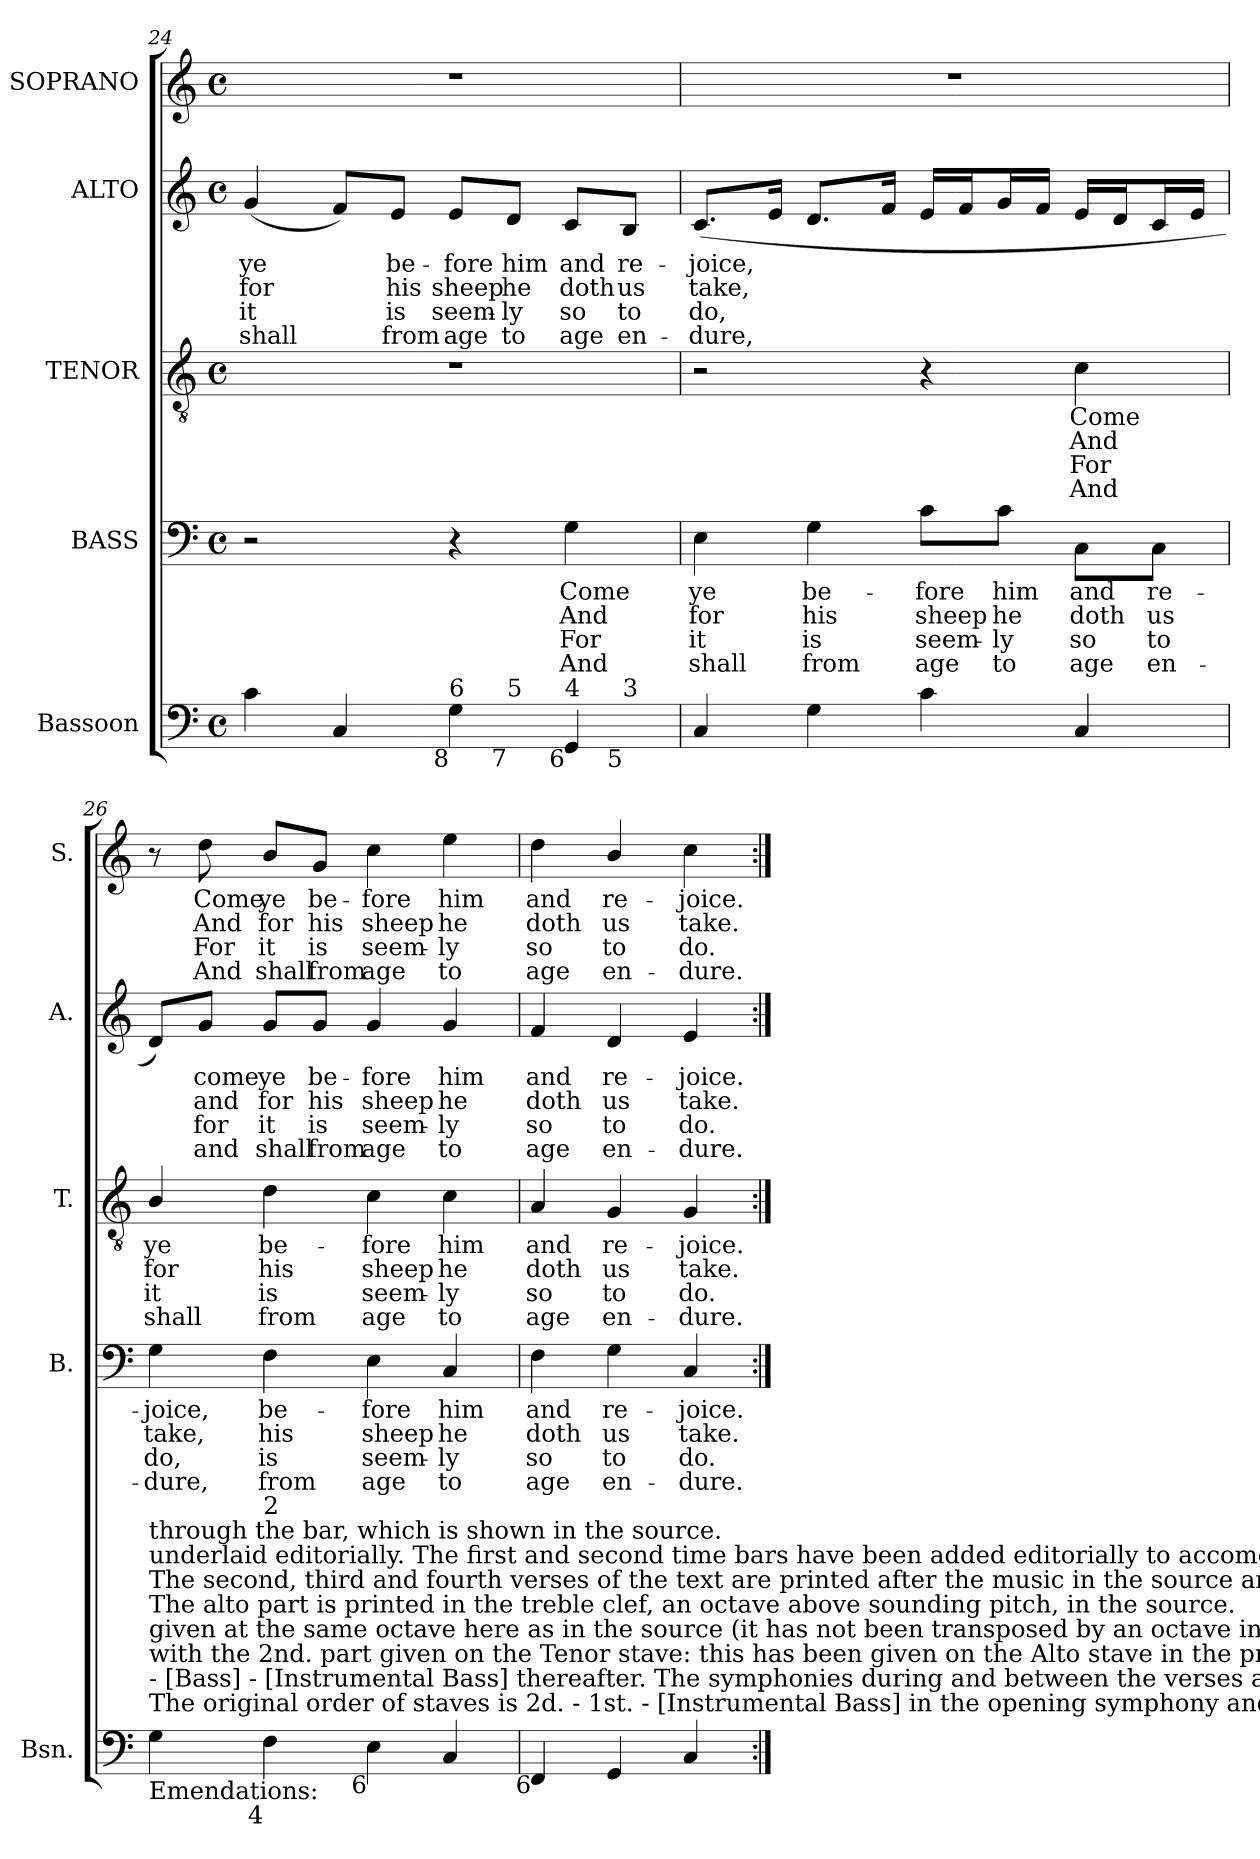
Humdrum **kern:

**kern	**kern	**text	**text	**text	**text	**kern	**text	**text	**text	**text	**kern	**text	**text	**text	**text	**kern	**text	**text	**text	**text
*part5	*part4	*part4	*part4	*part4	*part4	*part3	*part3	*part3	*part3	*part3	*part2	*part2	*part2	*part2	*part2	*part1	*part1	*part1	*part1	*part1
*staff5	*staff4	*staff4	*staff4	*staff4	*staff4	*staff3	*staff3	*staff3	*staff3	*staff3	*staff2	*staff2	*staff2	*staff2	*staff2	*staff1	*staff1	*staff1	*staff1	*staff1
*I"Bassoon	*I"BASS	*	*	*	*	*I"TENOR	*	*	*	*	*I"ALTO	*	*	*	*	*I"SOPRANO	*	*	*	*
*I'Bsn.	*I'B.	*	*	*	*	*I'T.	*	*	*	*	*I'A.	*	*	*	*	*I'S.	*	*	*	*
*clefF4	*clefF4	*	*	*	*	*clefGv2	*	*	*	*	*clefG2	*	*	*	*	*clefG2	*	*	*	*
*	*	*	*	*	*	*ITrd7c12	*	*	*	*	*	*	*	*	*	*	*	*	*	*
*k[]	*k[]	*	*	*	*	*k[]	*	*	*	*	*k[]	*	*	*	*	*k[]	*	*	*	*
*C:	*C:	*	*	*	*	*C:	*	*	*	*	*C:	*	*	*	*	*C:	*	*	*	*
*M4/4	*M4/4	*	*	*	*	*M4/4	*	*	*	*	*M4/4	*	*	*	*	*M4/4	*	*	*	*
*met(c)	*met(c)	*	*	*	*	*met(c)	*	*	*	*	*met(c)	*	*	*	*	*met(c)	*	*	*	*
=24	=24	=24	=24	=24	=24	=24	=24	=24	=24	=24	=24	=24	=24	=24	=24	=24	=24	=24	=24	=24
!	!	!	!	!	!	!	!	!	!	!	!	!LO:LY:b:color=#000000	!LO:LY:b:color=#000000	!LO:LY:b:color=#000000	!LO:LY:b:color=#000000	!	!	!	!	!
*^	*	*	*	*	*	*	*	*	*	*	*	*	*	*	*	*	*	*	*	*
*	*^	*	*	*	*	*	*	*	*	*	*	*	*	*	*	*	*	*	*	*	*
4ci\	2ryy	2..ryy	2r	.	.	.	.	1r	.	.	.	.	(4gi/	ye	for	it	shall	1r	.	.	.	.
4Ci/	.	.	.	.	.	.	.	.	.	.	.	.	8fi/L)	.	.	.	.	.	.	.	.	.
!	!	!	!	!	!	!	!	!	!	!	!	!	!	!LO:LY:b:color=#000000	!LO:LY:b:color=#000000	!LO:LY:b:color=#000000	!LO:LY:b:color=#000000	!	!	!	!	!
.	.	.	.	.	.	.	.	.	.	.	.	.	8ei/J	be-	his	is	from	.	.	.	.	.
!LO:TX:b:rj:t=8	!	!	!	!	!	!	!	!	!	!	!	!	!	!	!	!	!	!	!	!	!	!
!LO:TX:t=6	!	!	!	!	!	!	!	!	!	!	!	!	!	!	!	!	!	!	!	!	!	!
!	!	!	!	!	!	!	!	!	!	!	!	!	!	!LO:LY:b:color=#000000	!LO:LY:b:color=#000000	!LO:LY:b:color=#000000	!LO:LY:b:color=#000000	!	!	!	!	!
4Gi\	8ryy	.	4r	.	.	.	.	.	.	.	.	.	8ei/L	-fore	sheep	seem-	-age	.	.	.	.	.
!	!LO:TX:b:rj:t=7	!	!	!	!	!	!	!	!	!	!	!	!	!	!	!	!	!	!	!	!	!
!	!LO:TX:t=5	!	!	!	!	!	!	!	!	!	!	!	!	!	!	!	!	!	!	!	!	!
!	!	!	!	!	!	!	!	!	!	!	!	!	!	!LO:LY:b:color=#000000	!LO:LY:b:color=#000000	!LO:LY:b:color=#000000	!LO:LY:b:color=#000000	!	!	!	!	!
.	4.ryy	.	.	.	.	.	.	.	.	.	.	.	8di/J	him	he	ly	to	.	.	.	.	.
!	!	!	!	!LO:LY:b:color=#000000	!LO:LY:b:color=#000000	!LO:LY:b:color=#000000	!LO:LY:b:color=#000000	!	!	!	!	!	!	!	!	!	!	!	!	!	!	!
!LO:TX:b:rj:t=6	!	!	!	!	!	!	!	!	!	!	!	!	!	!	!	!	!	!	!	!	!	!
!LO:TX:t=4	!	!	!	!	!	!	!	!	!	!	!	!	!	!	!	!	!	!	!	!	!	!
!	!	!	!	!	!	!	!	!	!	!	!	!	!	!LO:LY:b:color=#000000	!LO:LY:b:color=#000000	!LO:LY:b:color=#000000	!LO:LY:b:color=#000000	!	!	!	!	!
4GGi/	.	.	4Gi\	Come	And	For	And	.	.	.	.	.	8ci/L	and	doth	so	age	.	.	.	.	.
!	!	!LO:TX:b:rj:t=5	!	!	!	!	!	!	!	!	!	!	!	!	!	!	!	!	!	!	!	!
!	!	!LO:TX:t=3	!	!	!	!	!	!	!	!	!	!	!	!	!	!	!	!	!	!	!	!
!	!	!	!	!	!	!	!	!	!	!	!	!	!	!LO:LY:b:color=#000000	!LO:LY:b:color=#000000	!LO:LY:b:color=#000000	!LO:LY:b:color=#000000	!	!	!	!	!
.	.	8ryy	.	.	.	.	.	.	.	.	.	.	8Bi/J	re-	us	to	en-	.	.	.	.	.
*v	*v	*v	*	*	*	*	*	*	*	*	*	*	*	*	*	*	*	*	*	*	*	*
=25	=25	=25	=25	=25	=25	=25	=25	=25	=25	=25	=25	=25	=25	=25	=25	=25	=25	=25	=25	=25
*^	*	*	*	*	*	*	*	*	*	*	*	*	*	*	*	*	*	*	*	*
*	*^	*	*	*	*	*	*	*	*	*	*	*	*	*	*	*	*	*	*	*	*
!	!	!	!	!LO:LY:b:color=#000000	!LO:LY:b:color=#000000	!LO:LY:b:color=#000000	!LO:LY:b:color=#000000	!	!	!	!	!	!	!	!	!	!	!	!	!	!	!
*v	*v	*v	*	*	*	*	*	*	*	*	*	*	*	*	*	*	*	*	*	*	*	*
*^	*	*	*	*	*	*	*	*	*	*	*	*	*	*	*	*	*	*	*	*
*	*^	*	*	*	*	*	*	*	*	*	*	*	*	*	*	*	*	*	*	*	*
!	!	!	!	!	!	!	!	!	!	!	!	!	!	!LO:LY:b:color=#000000	!LO:LY:b:color=#000000	!LO:LY:b:color=#000000	!LO:LY:b:color=#000000	!	!	!	!	!
*v	*v	*v	*	*	*	*	*	*	*	*	*	*	*	*	*	*	*	*	*	*	*	*
4Ci/	4Ei\	ye	for	it	shall	2r	.	.	.	.	(8.ci/L	-joice,	take,	-do,	dure,	1r	.	.	.	.
.	.	.	.	.	.	.	.	.	.	.	16ei/Jk	.	.	.	.	.	.	.	.	.
!	!	!LO:LY:b:color=#000000	!LO:LY:b:color=#000000	!LO:LY:b:color=#000000	!LO:LY:b:color=#000000	!	!	!	!	!	!	!	!	!	!	!	!	!	!	!
4Gi\	4Gi\	be-	his	is	from	.	.	.	.	.	8.di/L	.	.	.	.	.	.	.	.	.
.	.	.	.	.	.	.	.	.	.	.	16fi/Jk	.	.	.	.	.	.	.	.	.
!	!	!LO:LY:b:color=#000000	!LO:LY:b:color=#000000	!LO:LY:b:color=#000000	!LO:LY:b:color=#000000	!	!	!	!	!	!	!	!	!	!	!	!	!	!	!
4ci\	8ci\L	-fore	sheep	seem-	-age	4r	.	.	.	.	16ei/LL	.	.	.	.	.	.	.	.	.
.	.	.	.	.	.	.	.	.	.	.	16fi/J	.	.	.	.	.	.	.	.	.
!	!	!LO:LY:b:color=#000000	!LO:LY:b:color=#000000	!LO:LY:b:color=#000000	!LO:LY:b:color=#000000	!	!	!	!	!	!	!	!	!	!	!	!	!	!	!
.	8ci\J	him	he	ly	to	.	.	.	.	.	16gi/L	.	.	.	.	.	.	.	.	.
.	.	.	.	.	.	.	.	.	.	.	16fi/JJ	.	.	.	.	.	.	.	.	.
!	!	!LO:LY:b:color=#000000	!LO:LY:b:color=#000000	!LO:LY:b:color=#000000	!LO:LY:b:color=#000000	!	!	!	!	!	!	!	!	!	!	!	!	!	!	!
!	!	!	!	!	!	!	!LO:LY:b:color=#000000	!LO:LY:b:color=#000000	!LO:LY:b:color=#000000	!LO:LY:b:color=#000000	!	!	!	!	!	!	!	!	!	!
4Ci/	8Ci\L	and	doth	so	age	4Ci\	Come	And	For	And	16ei/LL	.	.	.	.	.	.	.	.	.
.	.	.	.	.	.	.	.	.	.	.	16di/J	.	.	.	.	.	.	.	.	.
!	!	!LO:LY:b:color=#000000	!LO:LY:b:color=#000000	!LO:LY:b:color=#000000	!LO:LY:b:color=#000000	!	!	!	!	!	!	!	!	!	!	!	!	!	!	!
.	8Ci\J	re-	us	to	en-	.	.	.	.	.	16ci/L	.	.	.	.	.	.	.	.	.
.	.	.	.	.	.	.	.	.	.	.	16ei/JJ	.	.	.	.	.	.	.	.	.
!!LO:PB:g=z
=26	=26	=26	=26	=26	=26	=26	=26	=26	=26	=26	=26	=26	=26	=26	=26	=26	=26	=26	=26	=26
!	!	!LO:LY:b:color=#000000	!LO:LY:b:color=#000000	!LO:LY:b:color=#000000	!LO:LY:b:color=#000000	!	!	!	!	!	!	!	!	!	!	!	!	!	!	!
!LO:TX:b:t=Emendations&colon;	!	!	!	!	!	!	!	!	!	!	!	!	!	!	!	!	!	!	!	!
!LO:TX:t=The original order of staves is 2d. - 1st. - [Instrumental Bass] in the opening symphony and Tenor - [Alto] - Treble	!	!	!	!	!	!	!	!	!	!	!	!	!	!	!	!	!	!	!	!
!LO:TX:t=- [Bass] - [Instrumental Bass] thereafter. The symphonies during and between the verses are printed in the source	!	!	!	!	!	!	!	!	!	!	!	!	!	!	!	!	!	!	!	!
!LO:TX:t=with the 2nd. part given on the Tenor stave&colon; this has been given on the Alto stave in the present edition, and is	!	!	!	!	!	!	!	!	!	!	!	!	!	!	!	!	!	!	!	!
!LO:TX:t=given at the same octave here as in the source (it has not been transposed by an octave in transcription).	!	!	!	!	!	!	!	!	!	!	!	!	!	!	!	!	!	!	!	!
!LO:TX:t=The alto part is printed in the treble clef, an octave above sounding pitch, in the source.	!	!	!	!	!	!	!	!	!	!	!	!	!	!	!	!	!	!	!	!
!LO:TX:t=The second, third and fourth verses of the text are printed after the music in the source and have here been	!	!	!	!	!	!	!	!	!	!	!	!	!	!	!	!	!	!	!	!
!LO:TX:t=underlaid editorially. The first and second time bars have been added editorially to accomodate the repeat part-way	!	!	!	!	!	!	!	!	!	!	!	!	!	!	!	!	!	!	!	!
!LO:TX:t=through the bar, which is shown in the source.	!	!	!	!	!	!	!	!	!	!	!	!	!	!	!	!	!	!	!	!
!	!	!	!	!	!	!	!LO:LY:b:color=#000000	!LO:LY:b:color=#000000	!LO:LY:b:color=#000000	!LO:LY:b:color=#000000	!	!	!	!	!	!	!	!	!	!
4Gi\	4Gi\	-joice,	take,	-do,	dure,	4BBi/	ye	for	it	shall	8di/L)	.	.	.	.	8r	.	.	.	.
!	!	!	!	!	!	!	!	!	!	!	!	!LO:LY:b:color=#000000	!LO:LY:b:color=#000000	!LO:LY:b:color=#000000	!LO:LY:b:color=#000000	!	!	!	!	!
!	!	!	!	!	!	!	!	!	!	!	!	!	!	!	!	!	!LO:LY:b:color=#000000	!LO:LY:b:color=#000000	!LO:LY:b:color=#000000	!LO:LY:b:color=#000000
.	.	.	.	.	.	.	.	.	.	.	8gi/J	come	and	for	and	8ddi\	Come	And	For	And
!	!	!LO:LY:b:color=#000000	!LO:LY:b:color=#000000	!LO:LY:b:color=#000000	!LO:LY:b:color=#000000	!	!	!	!	!	!	!	!	!	!	!	!	!	!	!
!	!	!	!	!	!	!	!LO:LY:b:color=#000000	!LO:LY:b:color=#000000	!LO:LY:b:color=#000000	!LO:LY:b:color=#000000	!	!	!	!	!	!	!	!	!	!
!	!	!	!	!	!	!	!	!	!	!	!	!LO:LY:b:color=#000000	!LO:LY:b:color=#000000	!LO:LY:b:color=#000000	!LO:LY:b:color=#000000	!	!	!	!	!
!LO:TX:b:rj:t=4	!	!	!	!	!	!	!	!	!	!	!	!	!	!	!	!	!	!	!	!
!LO:TX:t=2	!	!	!	!	!	!	!	!	!	!	!	!	!	!	!	!	!	!	!	!
!	!	!	!	!	!	!	!	!	!	!	!	!	!	!	!	!	!LO:LY:b:color=#000000	!LO:LY:b:color=#000000	!LO:LY:b:color=#000000	!LO:LY:b:color=#000000
4Fi\	4Fi\	be-	his	is	from	4Di\	be-	his	is	from	8gi/L	ye	for	it	shall	8bi/L	ye	for	it	shall
!	!	!	!	!	!	!	!	!	!	!	!	!LO:LY:b:color=#000000	!LO:LY:b:color=#000000	!LO:LY:b:color=#000000	!LO:LY:b:color=#000000	!	!	!	!	!
!	!	!	!	!	!	!	!	!	!	!	!	!	!	!	!	!	!LO:LY:b:color=#000000	!LO:LY:b:color=#000000	!LO:LY:b:color=#000000	!LO:LY:b:color=#000000
.	.	.	.	.	.	.	.	.	.	.	8gi/J	be-	his	is	from	8gi/J	be-	his	is	from
!	!	!LO:LY:b:color=#000000	!LO:LY:b:color=#000000	!LO:LY:b:color=#000000	!LO:LY:b:color=#000000	!	!	!	!	!	!	!	!	!	!	!	!	!	!	!
!	!	!	!	!	!	!	!LO:LY:b:color=#000000	!LO:LY:b:color=#000000	!LO:LY:b:color=#000000	!LO:LY:b:color=#000000	!	!	!	!	!	!	!	!	!	!
!	!	!	!	!	!	!	!	!	!	!	!	!LO:LY:b:color=#000000	!LO:LY:b:color=#000000	!LO:LY:b:color=#000000	!LO:LY:b:color=#000000	!	!	!	!	!
!LO:TX:b:rj:t=6	!	!	!	!	!	!	!	!	!	!	!	!	!	!	!	!	!	!	!	!
!	!	!	!	!	!	!	!	!	!	!	!	!	!	!	!	!	!LO:LY:b:color=#000000	!LO:LY:b:color=#000000	!LO:LY:b:color=#000000	!LO:LY:b:color=#000000
4Ei\	4Ei\	-fore	sheep	seem-	-age	4Ci\	-fore	sheep	seem-	-age	4gi/	-fore	sheep	seem-	-age	4cci\	-fore	sheep	seem-	-age
!	!	!LO:LY:b:color=#000000	!LO:LY:b:color=#000000	!LO:LY:b:color=#000000	!LO:LY:b:color=#000000	!	!	!	!	!	!	!	!	!	!	!	!	!	!	!
!	!	!	!	!	!	!	!LO:LY:b:color=#000000	!LO:LY:b:color=#000000	!LO:LY:b:color=#000000	!LO:LY:b:color=#000000	!	!	!	!	!	!	!	!	!	!
!	!	!	!	!	!	!	!	!	!	!	!	!LO:LY:b:color=#000000	!LO:LY:b:color=#000000	!LO:LY:b:color=#000000	!LO:LY:b:color=#000000	!	!	!	!	!
!	!	!	!	!	!	!	!	!	!	!	!	!	!	!	!	!	!LO:LY:b:color=#000000	!LO:LY:b:color=#000000	!LO:LY:b:color=#000000	!LO:LY:b:color=#000000
4Ci/	4Ci/	him	he	ly	to	4Ci\	him	he	ly	to	4gi/	him	he	ly	to	4eei\	him	he	ly	to
=27	=27	=27	=27	=27	=27	=27	=27	=27	=27	=27	=27	=27	=27	=27	=27	=27	=27	=27	=27	=27
!	!	!LO:LY:b:color=#000000	!LO:LY:b:color=#000000	!LO:LY:b:color=#000000	!LO:LY:b:color=#000000	!	!	!	!	!	!	!	!	!	!	!	!	!	!	!
!	!	!	!	!	!	!	!LO:LY:b:color=#000000	!LO:LY:b:color=#000000	!LO:LY:b:color=#000000	!LO:LY:b:color=#000000	!	!	!	!	!	!	!	!	!	!
!	!	!	!	!	!	!	!	!	!	!	!	!LO:LY:b:color=#000000	!LO:LY:b:color=#000000	!LO:LY:b:color=#000000	!LO:LY:b:color=#000000	!	!	!	!	!
!LO:TX:b:rj:t=6	!	!	!	!	!	!	!	!	!	!	!	!	!	!	!	!	!	!	!	!
!	!	!	!	!	!	!	!	!	!	!	!	!	!	!	!	!	!LO:LY:b:color=#000000	!LO:LY:b:color=#000000	!LO:LY:b:color=#000000	!LO:LY:b:color=#000000
4FFi/	4Fi\	and	doth	so	age	4AAi/	and	doth	so	age	4fi/	and	doth	so	age	4ddi\	and	doth	so	age
!	!	!LO:LY:b:color=#000000	!LO:LY:b:color=#000000	!LO:LY:b:color=#000000	!LO:LY:b:color=#000000	!	!	!	!	!	!	!	!	!	!	!	!	!	!	!
!	!	!	!	!	!	!	!LO:LY:b:color=#000000	!LO:LY:b:color=#000000	!LO:LY:b:color=#000000	!LO:LY:b:color=#000000	!	!	!	!	!	!	!	!	!	!
!	!	!	!	!	!	!	!	!	!	!	!	!LO:LY:b:color=#000000	!LO:LY:b:color=#000000	!LO:LY:b:color=#000000	!LO:LY:b:color=#000000	!	!	!	!	!
!	!	!	!	!	!	!	!	!	!	!	!	!	!	!	!	!	!LO:LY:b:color=#000000	!LO:LY:b:color=#000000	!LO:LY:b:color=#000000	!LO:LY:b:color=#000000
4GGi/	4Gi\	re-	us	to	en-	4GGi/	re-	us	to	en-	4di/	re-	us	to	en-	4bi/	re-	us	to	en-
!	!	!LO:LY:b:color=#000000	!LO:LY:b:color=#000000	!LO:LY:b:color=#000000	!LO:LY:b:color=#000000	!	!	!	!	!	!	!	!	!	!	!	!	!	!	!
!	!	!	!	!	!	!	!LO:LY:b:color=#000000	!LO:LY:b:color=#000000	!LO:LY:b:color=#000000	!LO:LY:b:color=#000000	!	!	!	!	!	!	!	!	!	!
!	!	!	!	!	!	!	!	!	!	!	!	!LO:LY:b:color=#000000	!LO:LY:b:color=#000000	!LO:LY:b:color=#000000	!LO:LY:b:color=#000000	!	!	!	!	!
!	!	!	!	!	!	!	!	!	!	!	!	!	!	!	!	!	!LO:LY:b:color=#000000	!LO:LY:b:color=#000000	!LO:LY:b:color=#000000	!LO:LY:b:color=#000000
4Ci/	4Ci/	-joice.	take.	-do.	dure.	4GGi/	-joice.	take.	-do.	dure.	4ei/	-joice.	take.	-do.	dure.	4cci\	-joice.	take.	-do.	dure.
=:|!	=:|!	=:|!	=:|!	=:|!	=:|!	=:|!	=:|!	=:|!	=:|!	=:|!	=:|!	=:|!	=:|!	=:|!	=:|!	=:|!	=:|!	=:|!	=:|!	=:|!
*-	*-	*-	*-	*-	*-	*-	*-	*-	*-	*-	*-	*-	*-	*-	*-	*-	*-	*-	*-	*-
